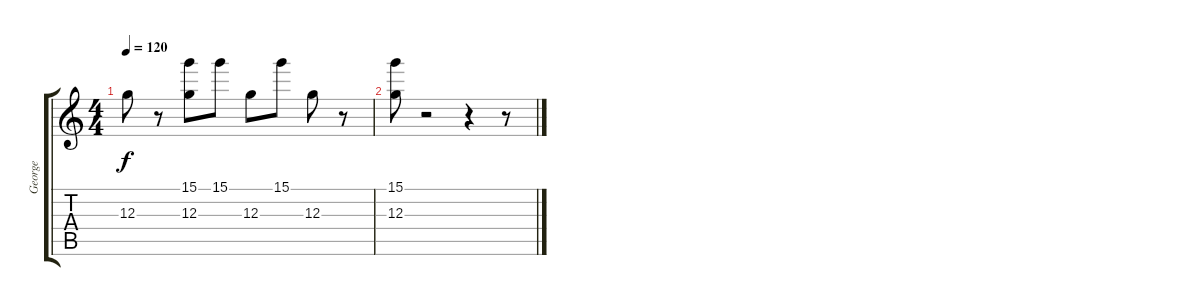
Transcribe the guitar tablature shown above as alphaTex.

\track ("George" "George") {instrument distortionguitar}
\staff {score tabs}
\tuning (E4 B3 G3 D3 A2 E2) {hide}
\ts (4 4)
\tempo 120
\clef g2
\ks c
12.3.8{dy f} r.8 (15.1 12.3).8 15.1.8 12.3.8 15.1.8 12.3.8 r.8 |
(15.1 12.3).8 r.2 r.4 r.8
